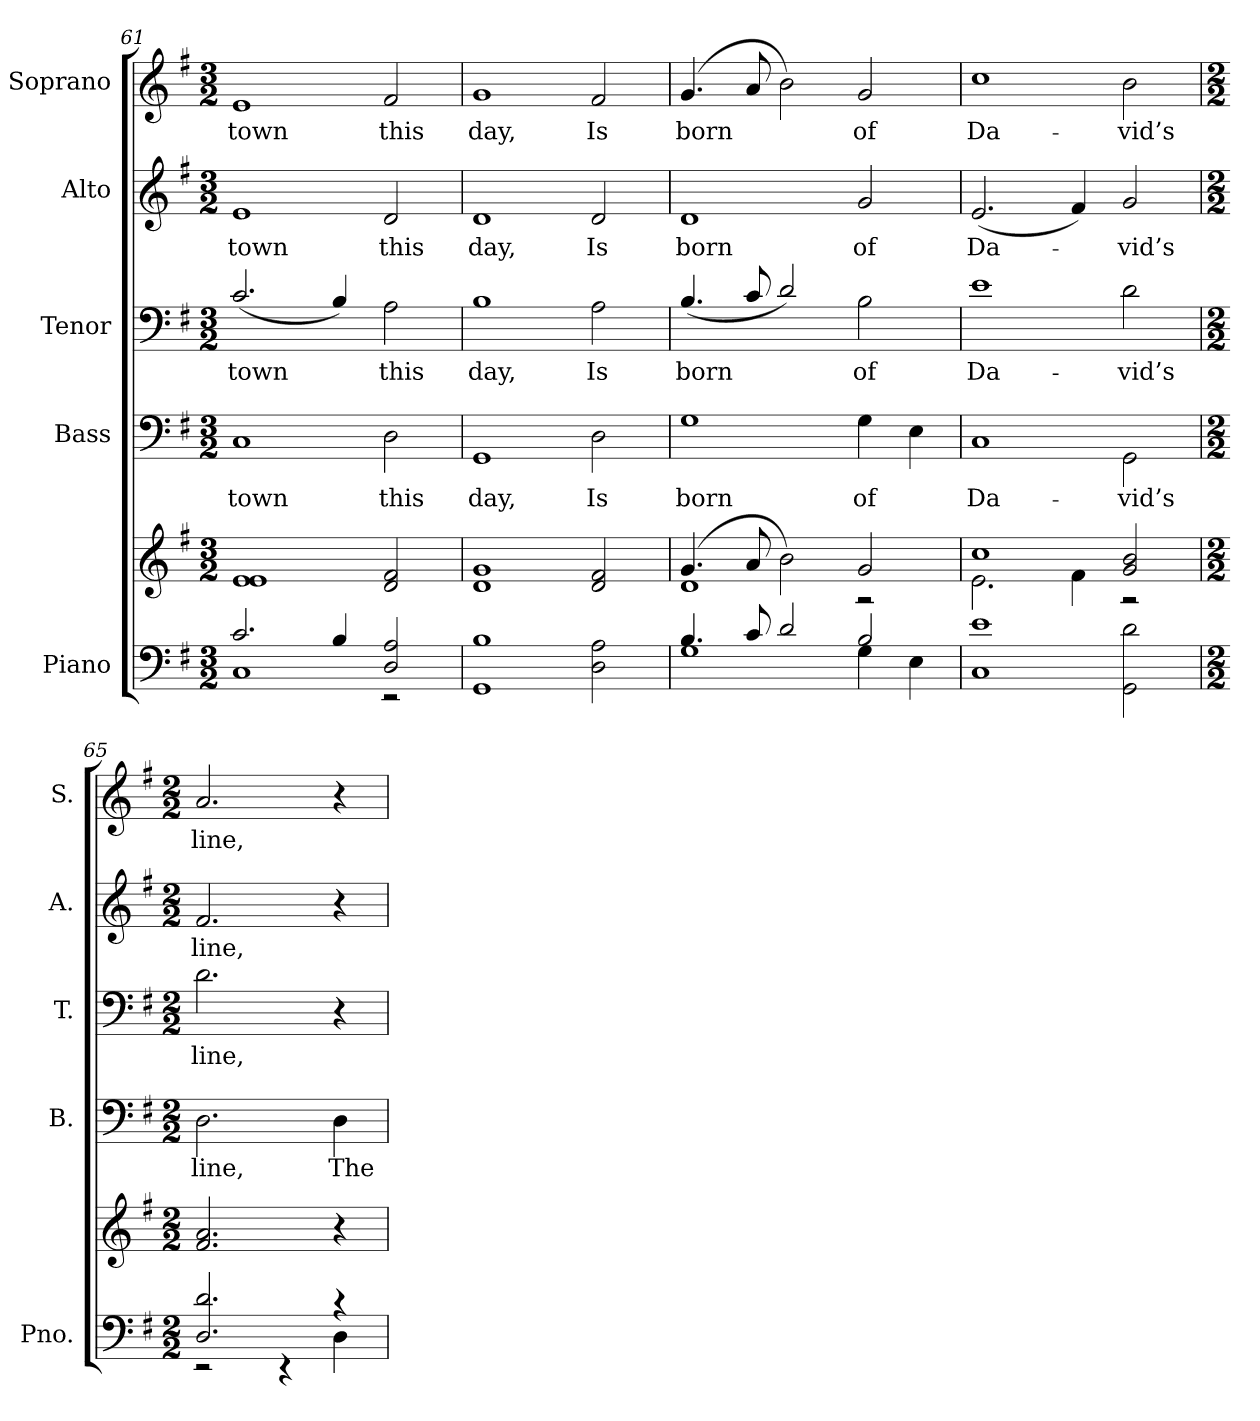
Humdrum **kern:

**kern	**kern	**kern	**text	**kern	**text	**kern	**text	**kern	**text
*part5	*part5	*part4	*part4	*part3	*part3	*part2	*part2	*part1	*part1
*staff6	*staff5	*staff4	*staff4	*staff3	*staff3	*staff2	*staff2	*staff1	*staff1
*I"Piano	*	*I"Bass	*	*I"Tenor	*	*I"Alto	*	*I"Soprano	*
*I'Pno.	*	*I'B.	*	*I'T.	*	*I'A.	*	*I'S.	*
*clefF4	*clefG2	*clefF4	*	*clefF4	*	*clefG2	*	*clefG2	*
*k[f#]	*k[f#]	*k[f#]	*	*k[f#]	*	*k[f#]	*	*k[f#]	*
*G:	*G:	*G:	*	*G:	*	*G:	*	*G:	*
*M3/2	*M3/2	*M3/2	*	*M3/2	*	*M3/2	*	*M3/2	*
=61	=61	=61	=61	=61	=61	=61	=61	=61	=61
*^	*	*	*	*	*	*	*	*	*
!	!	!	!	!LO:LY:b:color=#000000	!	!	!	!	!	!
!	!	!	!	!	!	!LO:LY:b:color=#000000	!	!	!	!
!	!	!	!	!	!	!	!	!LO:LY:b:color=#000000	!	!
!	!	!	!	!	!	!	!	!	!	!LO:LY:b:color=#000000
2.ci/	1Ci	1ei 1ei	1Ci	town	(2.ci/	town	1ei	town	1ei	town
4Bi/	.	.	.	.	4Bi/)	.	.	.	.	.
!	!	!	!	!LO:LY:b:color=#000000	!	!	!	!	!	!
!	!	!	!	!	!	!LO:LY:b:color=#000000	!	!	!	!
!	!	!	!	!	!	!	!	!LO:LY:b:color=#000000	!	!
!	!	!	!	!	!	!	!	!	!	!LO:LY:b:color=#000000
2Di/ 2Ai	2r	2di/ 2f#i	2Di\	this	2Ai\	this	2di/	this	2f#i/	this
*v	*v	*	*	*	*	*	*	*	*	*
!!LO:PB:g=z
=62	=62	=62	=62	=62	=62	=62	=62	=62	=62
*^	*	*	*	*	*	*	*	*	*
!	!	!	!	!LO:LY:b:color=#000000	!	!	!	!	!	!
*v	*v	*	*	*	*	*	*	*	*	*
*^	*	*	*	*	*	*	*	*	*
!	!	!	!	!	!	!LO:LY:b:color=#000000	!	!	!	!
*v	*v	*	*	*	*	*	*	*	*	*
*^	*	*	*	*	*	*	*	*	*
!	!	!	!	!	!	!	!	!LO:LY:b:color=#000000	!	!
*v	*v	*	*	*	*	*	*	*	*	*
*^	*	*	*	*	*	*	*	*	*
!	!	!	!	!	!	!	!	!	!	!LO:LY:b:color=#000000
*v	*v	*	*	*	*	*	*	*	*	*
1GGi 1Bi	1di 1gi	1GGi	day,	1Bi	day,	1di	day,	1gi	day,
!	!	!	!LO:LY:b:color=#000000	!	!	!	!	!	!
!	!	!	!	!	!LO:LY:b:color=#000000	!	!	!	!
!	!	!	!	!	!	!	!LO:LY:b:color=#000000	!	!
!	!	!	!	!	!	!	!	!	!LO:LY:b:color=#000000
2Di\ 2Ai	2di/ 2f#i	2Di\	Is	2Ai\	Is	2di/	Is	2f#i/	Is
=63	=63	=63	=63	=63	=63	=63	=63	=63	=63
*^	*^	*	*	*	*	*	*	*	*
!	!	!	!	!	!LO:LY:b:color=#000000	!	!	!	!	!	!
!	!	!	!	!	!	!	!LO:LY:b:color=#000000	!	!	!	!
!	!	!	!	!	!	!	!	!	!LO:LY:b:color=#000000	!	!
!	!	!	!	!	!	!	!	!	!	!	!LO:LY:b:color=#000000
4.Bi/	1Gi	(4.gi/	1di	1Gi	born	(4.Bi/	born	1di	born	(4.gi/	born
8ci/	.	8ai/	.	.	.	8ci/	.	.	.	8ai/	.
2di/	.	2bi\)	.	.	.	2di/)	.	.	.	2bi\)	.
!	!	!	!	!	!LO:LY:b:color=#000000	!	!	!	!	!	!
!	!	!	!	!	!	!	!LO:LY:b:color=#000000	!	!	!	!
!	!	!	!	!	!	!	!	!	!LO:LY:b:color=#000000	!	!
!	!	!	!	!	!	!	!	!	!	!	!LO:LY:b:color=#000000
2Bi/	4Gi\	2gi/	2r	4Gi\	of	2Bi\	of	2gi/	of	2gi/	of
.	4Ei\	.	.	4Ei\	.	.	.	.	.	.	.
*v	*v	*	*	*	*	*	*	*	*	*	*
=64	=64	=64	=64	=64	=64	=64	=64	=64	=64	=64
*^	*	*	*	*	*	*	*	*	*	*
!	!	!	!	!	!LO:LY:b:color=#000000	!	!	!	!	!	!
*v	*v	*	*	*	*	*	*	*	*	*	*
*^	*	*	*	*	*	*	*	*	*	*
!	!	!	!	!	!	!	!LO:LY:b:color=#000000	!	!	!	!
*v	*v	*	*	*	*	*	*	*	*	*	*
*^	*	*	*	*	*	*	*	*	*	*
!	!	!	!	!	!	!	!	!	!LO:LY:b:color=#000000	!	!
*v	*v	*	*	*	*	*	*	*	*	*	*
*^	*	*	*	*	*	*	*	*	*	*
!	!	!	!	!	!	!	!	!	!	!	!LO:LY:b:color=#000000
*v	*v	*	*	*	*	*	*	*	*	*	*
1Ci 1ei	(1cci	2.ei\	1Ci	Da-	1ei	Da-	(2.ei/	Da-	1cci	Da-
.	.	4f#i\	.	.	.	.	4f#i/)	.	.	.
!	!	!	!	!LO:LY:b:color=#000000	!	!	!	!	!	!
!	!	!	!	!	!	!LO:LY:b:color=#000000	!	!	!	!
!	!	!	!	!	!	!	!	!LO:LY:b:color=#000000	!	!
!	!	!	!	!	!	!	!	!	!	!LO:LY:b:color=#000000
2GGi\ 2di	2gi/ 2bi	2r	2GGi\	-vid’s	2di\	-vid’s	2gi/	-vid’s	2bi\	-vid’s
*	*v	*v	*	*	*	*	*	*	*	*
=65	=65	=65	=65	=65	=65	=65	=65	=65	=65
*M2/2	*M2/2	*M2/2	*	*M2/2	*	*M2/2	*	*M2/2	*
*^	*	*	*	*	*	*	*	*	*
*	*	*^	*	*	*	*	*	*	*	*
!	!	!	!	!	!LO:LY:b:color=#000000	!	!	!	!	!	!
*	*	*v	*v	*	*	*	*	*	*	*	*
*	*	*^	*	*	*	*	*	*	*	*
!	!	!	!	!	!	!	!LO:LY:b:color=#000000	!	!	!	!
*	*	*v	*v	*	*	*	*	*	*	*	*
*	*	*^	*	*	*	*	*	*	*	*
!	!	!	!	!	!	!	!	!	!LO:LY:b:color=#000000	!	!
*	*	*v	*v	*	*	*	*	*	*	*	*
*	*	*^	*	*	*	*	*	*	*	*
!	!	!	!	!	!	!	!	!	!	!	!LO:LY:b:color=#000000
*	*	*v	*v	*	*	*	*	*	*	*	*
2.Di/ 2.di	2r	2.f#i/ 2.ai	2.Di\	line,	2.di\	line,	2.f#i/	line,	2.ai/	line,
.	4r	.	.	.	.	.	.	.	.	.
!	!	!	!	!LO:LY:b:color=#000000	!	!	!	!	!	!
4r	4Di\	4r	4Di\	The	4r	.	4r	.	4r	.
*v	*v	*	*	*	*	*	*	*	*	*
=	=	=	=	=	=	=	=	=	=
*-	*-	*-	*-	*-	*-	*-	*-	*-	*-
